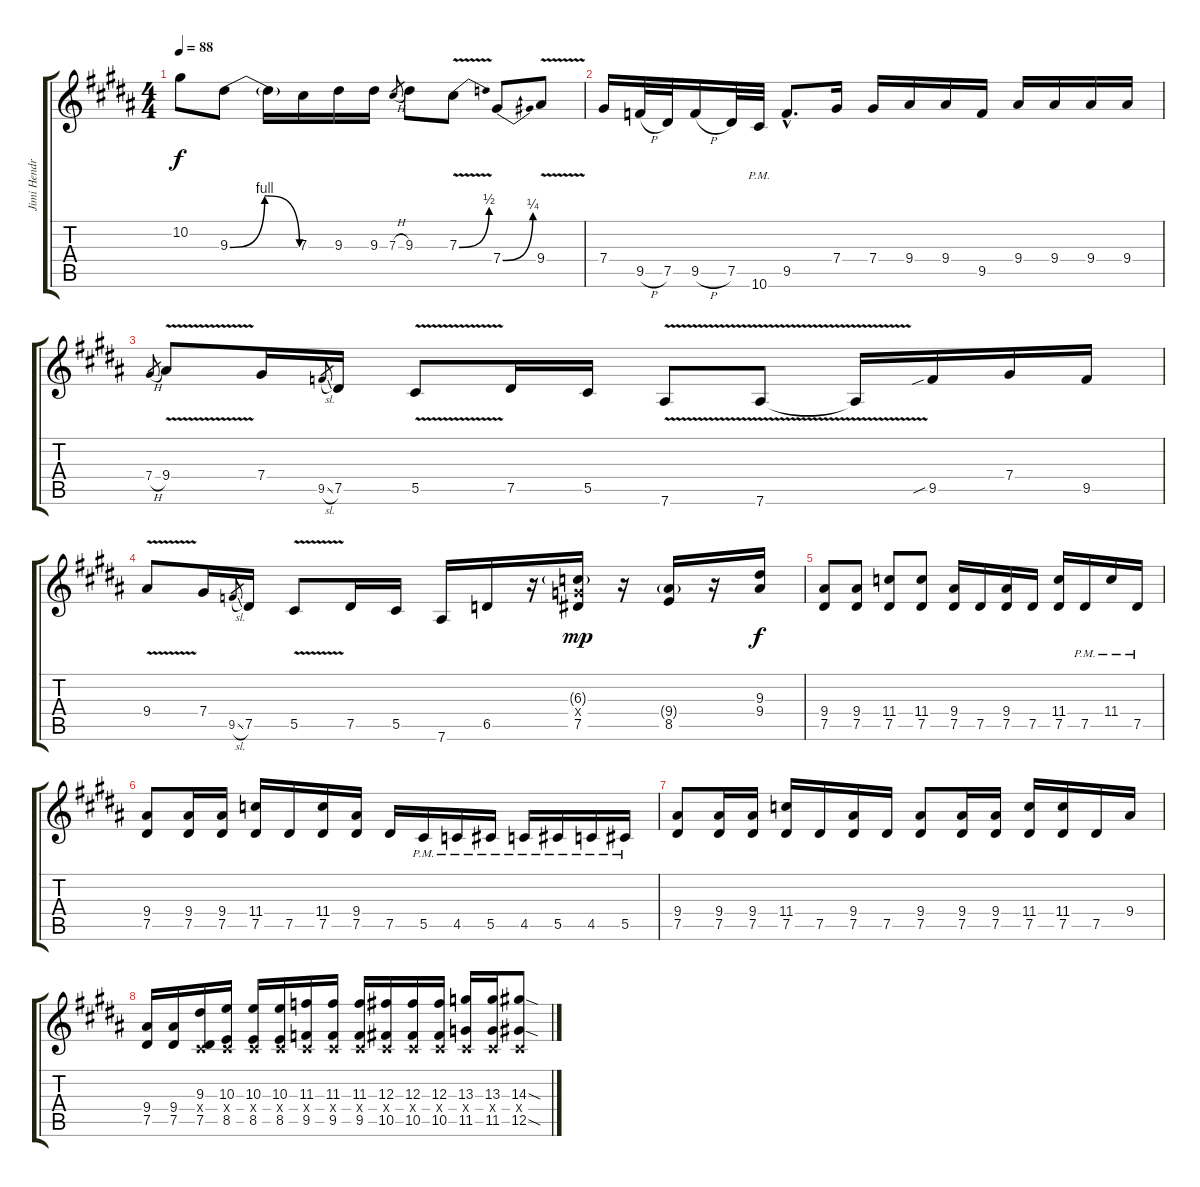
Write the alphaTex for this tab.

\track ("Jimi Hendrix" "Jimi Hendr") {instrument overdrivenguitar}
\staff {score tabs}
\tuning (Eb4 Bb3 Gb3 Db3 Ab2 Eb2) {hide}
\ts (4 4)
\tempo 88
\clef g2
\ks b
10.2.8{dy f} 9.3{be (bendrelease 0 0 30 4 45 4 60 0)}.8 9.3{t}.16 7.3.16 9.3.16 9.3.16 7.3{h}.8{gr} 9.3.8 7.3{be (bend 0 0 60 2) v}.8 7.4{be (bend 0 0 60 1)}.8 9.4{v}.8 |
7.4.16 9.5{h}.32 7.5.32 9.5{h}.16 7.5.32 10.6{pm}.32 9.5{hac}.8{d} 7.4.16 7.4.16 9.4.16 9.4.16 9.5.16 9.4.16 9.4.16 9.4.16 9.4.16 |
7.4{h}.8{gr} 9.4{v}.8 7.4.16 9.5{sl}.8{gr} 7.5.16 5.5{v}.8 7.5.16 5.5.16 7.6{v}.8 7.6{v}.8 7.6{t}.16 9.5{sib}.16 7.4.16 9.5.16 |
9.4{v}.8 7.4.16 9.5{sl}.8{gr} 7.5.16 5.5{v}.8 7.5.16 5.5.16 7.6.16 6.5.16 r.16 (6.3{g} 6.4{x} 7.5).16{dy mp} r.16 (9.4{g} 8.5).16 r.16 (9.3 9.4).16{dy f} |
(9.4 7.5).8 (9.4 7.5).8 (11.4 7.5).8 (11.4 7.5).8 (9.4 7.5).16 7.5.16 (9.4 7.5).16 7.5.16 (11.4 7.5).16 7.5{pm}.16 11.4{pm}.16 7.5{pm}.16 |
(9.4 7.5).8 (9.4 7.5).16 (9.4 7.5).16 (11.4 7.5).16 7.5.16 (11.4 7.5).16 (9.4 7.5).16 7.5.16 5.5{pm}.16 4.5{pm}.16 5.5{pm}.16 4.5{pm}.16 5.5{pm}.16 4.5{pm}.16 5.5{pm}.16 |
(9.4 7.5).8 (9.4 7.5).16 (9.4 7.5).16 (11.4 7.5).16 7.5.16 (9.4 7.5).16 7.5.16 (9.4 7.5).8 (9.4 7.5).16 (9.4 7.5).16 (11.4 7.5).16 (11.4 7.5).16 7.5.16 9.4.16 |
(9.4 7.5).16 (9.4 7.5).16 (9.3 0.4{x} 7.5).16 (10.3 0.4{x} 8.5).16 (10.3 0.4{x} 8.5).16 (10.3 0.4{x} 8.5).16 (11.3 0.4{x} 9.5).16 (11.3 0.4{x} 9.5).16 (11.3 0.4{x} 9.5).16 (12.3 0.4{x} 10.5).16 (12.3 0.4{x} 10.5).16 (12.3 0.4{x} 10.5).16 (13.3 0.4{x} 11.5).16 (13.3 0.4{x} 11.5).16 (14.3{sod} 0.4{x} 12.5{sod}).8
